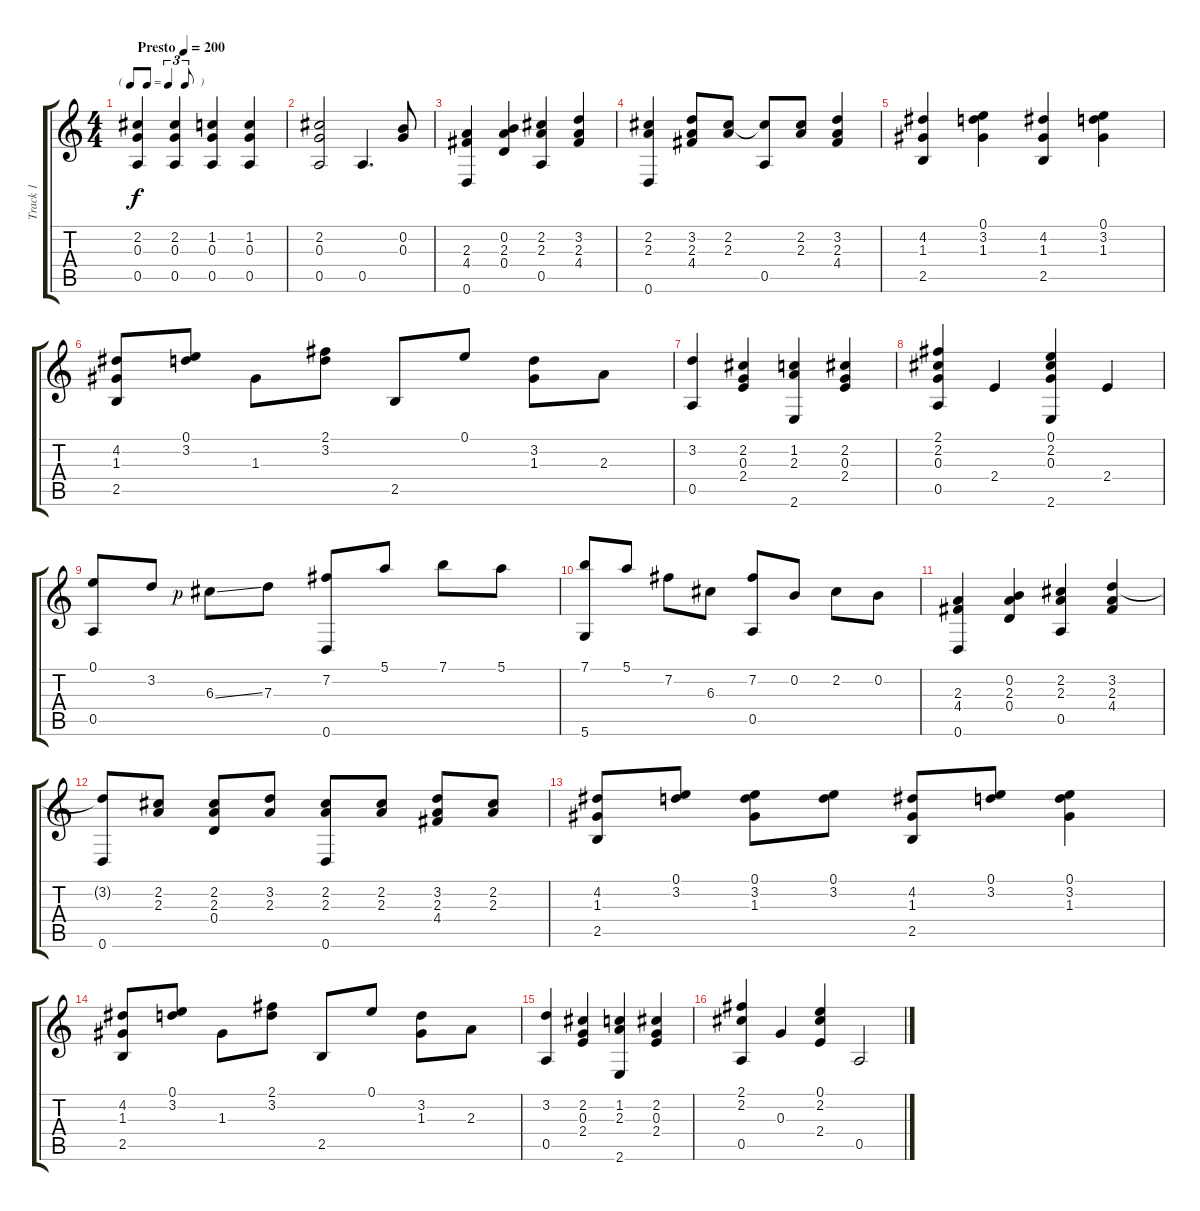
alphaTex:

\track ("Track 1" "Track 1") {instrument acousticguitarsteel}
\staff {score tabs}
\tuning (E4 B3 G3 D3 A2 D2) {hide}
\ts (4 4)
\tf triplet8th
\tempo (200 "Presto")
\clef g2
\ks c
(2.2 0.3 0.5).4{dy f instrument acousticguitarsteel} (2.2 0.3 0.5).4 (1.2 0.3 0.5).4 (1.2 0.3 0.5).4 |
(2.2 0.3 0.5).2 0.5.4{d} (0.2 0.3).8 |
(2.3 4.4 0.6).4 (0.2 2.3 0.4).4 (2.2 2.3 0.5).4 (3.2 2.3 4.4).4 |
(2.2 2.3 0.6).4 (3.2 2.3 4.4).8 (2.2 2.3).8 (2.2{t} 0.5).8 (2.2 2.3).8 (3.2 2.3 4.4).4 |
(4.2 1.3 2.5).4 (0.1 3.2 1.3).4 (4.2 1.3 2.5).4 (0.1 3.2 1.3).4 |
(4.2 1.3 2.5).8 (0.1 3.2).8 1.3.8 (2.1 3.2).8 2.5.8 0.1.8 (3.2 1.3).8 2.3.8 |
(3.2 0.5).4 (2.2 0.3 2.4).4 (1.2 2.3 2.6).4 (2.2 0.3 2.4).4 |
(2.1 2.2 0.3 0.5).4 2.4.4 (0.1 2.2 0.3 2.6).4 2.4.4 |
(0.1 0.5).8 3.2.8 6.3{ss rf 1}.8 7.3.8 (7.2 0.6).8 5.1.8 7.1.8 5.1.8 |
(7.1 5.6).8 5.1.8 7.2.8 6.3.8 (7.2 0.5).8 0.2.8 2.2.8 0.2.8 |
(2.3 4.4 0.6).4 (0.2 2.3 0.4).4 (2.2 2.3 0.5).4 (3.2 2.3 4.4).4 |
(3.2{t} 0.6).8 (2.2 2.3).8 (2.2 2.3 0.4).8 (3.2 2.3).8 (2.2 2.3 0.6).8 (2.2 2.3).8 (3.2 2.3 4.4).8 (2.2 2.3).8 |
(4.2 1.3 2.5).8 (0.1 3.2).8 (0.1 3.2 1.3).8 (0.1 3.2).8 (4.2 1.3 2.5).8 (0.1 3.2).8 (0.1 3.2 1.3).4 |
(4.2 1.3 2.5).8 (0.1 3.2).8 1.3.8 (2.1 3.2).8 2.5.8 0.1.8 (3.2 1.3).8 2.3.8 |
(3.2 0.5).4 (2.2 0.3 2.4).4 (1.2 2.3 2.6).4 (2.2 0.3 2.4).4 |
(2.1 2.2 0.5).4 0.3.4 (0.1 2.2 2.4).4 0.5.2
